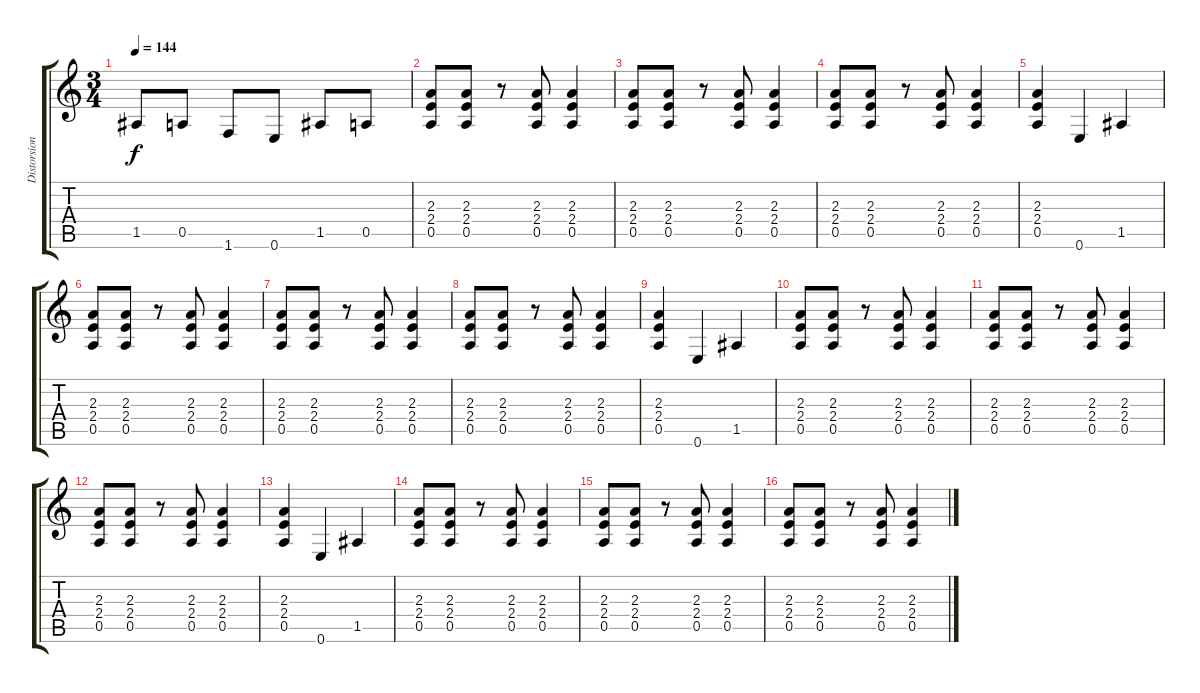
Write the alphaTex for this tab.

\track ("Distorsion Guitar" "Distorsion") {instrument distortionguitar}
\staff {score tabs}
\tuning (E4 B3 G3 D3 A2 E2) {hide}
\ts (3 4)
\tempo 144
\clef g2
\ks c
1.5.8{dy f} 0.5.8 1.6.8 0.6.8 1.5.8 0.5.8 |
(2.3 2.4 0.5).8 (2.3 2.4 0.5).8 r.8 (2.3 2.4 0.5).8 (2.3 2.4 0.5).4 |
(2.3 2.4 0.5).8 (2.3 2.4 0.5).8 r.8 (2.3 2.4 0.5).8 (2.3 2.4 0.5).4 |
(2.3 2.4 0.5).8 (2.3 2.4 0.5).8 r.8 (2.3 2.4 0.5).8 (2.3 2.4 0.5).4 |
(2.3 2.4 0.5).4 0.6.4 1.5.4 |
(2.3 2.4 0.5).8 (2.3 2.4 0.5).8 r.8 (2.3 2.4 0.5).8 (2.3 2.4 0.5).4 |
(2.3 2.4 0.5).8 (2.3 2.4 0.5).8 r.8 (2.3 2.4 0.5).8 (2.3 2.4 0.5).4 |
(2.3 2.4 0.5).8 (2.3 2.4 0.5).8 r.8 (2.3 2.4 0.5).8 (2.3 2.4 0.5).4 |
(2.3 2.4 0.5).4 0.6.4 1.5.4 |
(2.3 2.4 0.5).8 (2.3 2.4 0.5).8 r.8 (2.3 2.4 0.5).8 (2.3 2.4 0.5).4 |
(2.3 2.4 0.5).8 (2.3 2.4 0.5).8 r.8 (2.3 2.4 0.5).8 (2.3 2.4 0.5).4 |
(2.3 2.4 0.5).8 (2.3 2.4 0.5).8 r.8 (2.3 2.4 0.5).8 (2.3 2.4 0.5).4 |
(2.3 2.4 0.5).4 0.6.4 1.5.4 |
(2.3 2.4 0.5).8 (2.3 2.4 0.5).8 r.8 (2.3 2.4 0.5).8 (2.3 2.4 0.5).4 |
(2.3 2.4 0.5).8 (2.3 2.4 0.5).8 r.8 (2.3 2.4 0.5).8 (2.3 2.4 0.5).4 |
(2.3 2.4 0.5).8 (2.3 2.4 0.5).8 r.8 (2.3 2.4 0.5).8 (2.3 2.4 0.5).4
